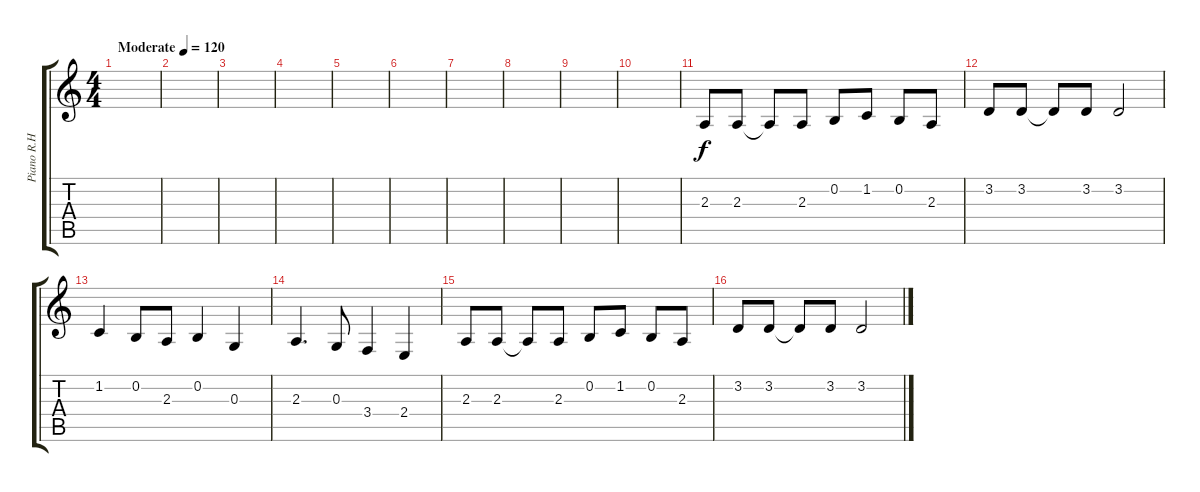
\track ("Piano R.H" "Piano R.H") {instrument acousticgrandpiano}
\staff {score tabs}
\tuning (E4 B3 G3 D3 A2 E2) {hide}
\ts (4 4)
\tempo (120 "Moderate")
\clef g2
\ks c
|
|
|
|
|
|
|
|
|
|
2.3.8 2.3.8 2.3{t}.8 2.3.8 0.2.8 1.2.8 0.2.8 2.3.8 |
3.2.8 3.2.8 3.2{t}.8 3.2.8 3.2.2 |
1.2.4 0.2.8 2.3.8 0.2.4 0.3.4 |
2.3.4{d} 0.3.8 3.4.4 2.4.4 |
2.3.8 2.3.8 2.3{t}.8 2.3.8 0.2.8 1.2.8 0.2.8 2.3.8 |
3.2.8 3.2.8 3.2{t}.8 3.2.8 3.2.2
